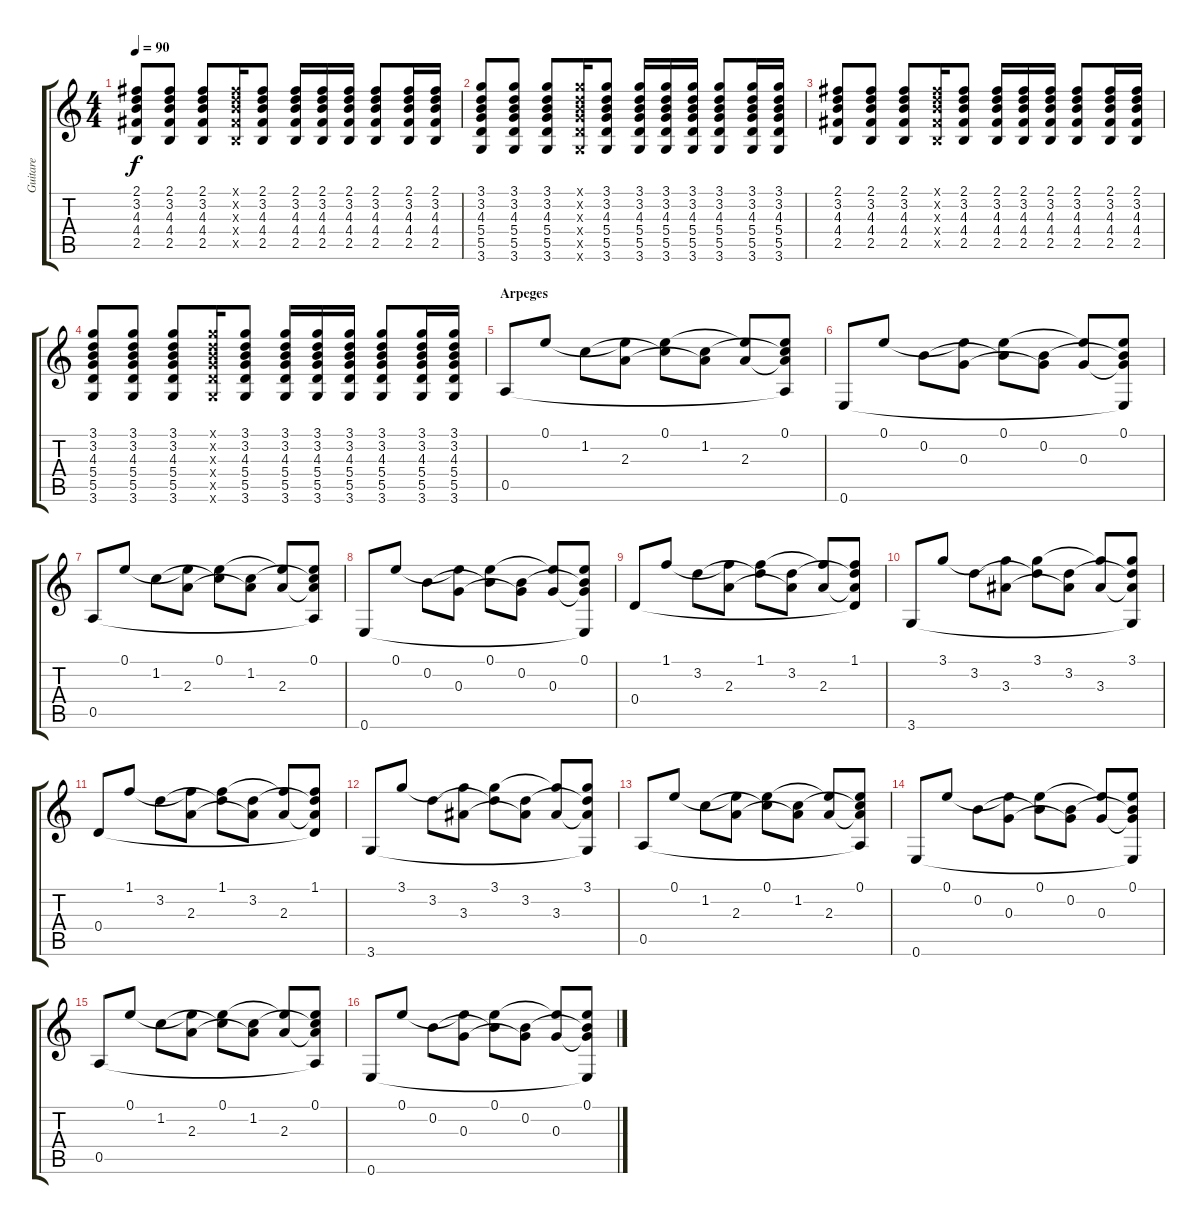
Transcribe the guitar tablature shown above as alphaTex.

\track ("Guitare" "Guitare") {instrument acousticguitarsteel}
\staff {score tabs}
\tuning (E4 B3 G3 D3 A2 E2) {hide}
\ts (4 4)
\tempo 90
\clef g2
\ks c
(2.1 3.2 4.3 4.4 2.5).8{dy f} (2.1 3.2 4.3 4.4 2.5).8 (2.1 3.2 4.3 4.4 2.5).8 (2.1{x} 3.2{x} 4.3{x} 4.4{x} 2.5{x}).16 (2.1 3.2 4.3 4.4 2.5).8 (2.1 3.2 4.3 4.4 2.5).16 (2.1 3.2 4.3 4.4 2.5).16 (2.1 3.2 4.3 4.4 2.5).16 (2.1 3.2 4.3 4.4 2.5).8 (2.1 3.2 4.3 4.4 2.5).16 (2.1 3.2 4.3 4.4 2.5).16 |
(3.1 3.2 4.3 5.4 5.5 3.6).8 (3.1 3.2 4.3 5.4 5.5 3.6).8 (3.1 3.2 4.3 5.4 5.5 3.6).8 (3.1{x} 3.2{x} 4.3{x} 5.4{x} 5.5{x} 3.6{x}).16 (3.1 3.2 4.3 5.4 5.5 3.6).8 (3.1 3.2 4.3 5.4 5.5 3.6).16 (3.1 3.2 4.3 5.4 5.5 3.6).16 (3.1 3.2 4.3 5.4 5.5 3.6).16 (3.1 3.2 4.3 5.4 5.5 3.6).8 (3.1 3.2 4.3 5.4 5.5 3.6).16 (3.1 3.2 4.3 5.4 5.5 3.6).16 |
(2.1 3.2 4.3 4.4 2.5).8 (2.1 3.2 4.3 4.4 2.5).8 (2.1 3.2 4.3 4.4 2.5).8 (2.1{x} 3.2{x} 4.3{x} 4.4{x} 2.5{x}).16 (2.1 3.2 4.3 4.4 2.5).8 (2.1 3.2 4.3 4.4 2.5).16 (2.1 3.2 4.3 4.4 2.5).16 (2.1 3.2 4.3 4.4 2.5).16 (2.1 3.2 4.3 4.4 2.5).8 (2.1 3.2 4.3 4.4 2.5).16 (2.1 3.2 4.3 4.4 2.5).16 |
(3.1 3.2 4.3 5.4 5.5 3.6).8 (3.1 3.2 4.3 5.4 5.5 3.6).8 (3.1 3.2 4.3 5.4 5.5 3.6).8 (3.1{x} 3.2{x} 4.3{x} 5.4{x} 5.5{x} 3.6{x}).16 (3.1 3.2 4.3 5.4 5.5 3.6).8 (3.1 3.2 4.3 5.4 5.5 3.6).16 (3.1 3.2 4.3 5.4 5.5 3.6).16 (3.1 3.2 4.3 5.4 5.5 3.6).16 (3.1 3.2 4.3 5.4 5.5 3.6).8 (3.1 3.2 4.3 5.4 5.5 3.6).16 (3.1 3.2 4.3 5.4 5.5 3.6).16 |
\section ("" "Arpeges")
0.5.8{instrument acousticguitarsteel} 0.1.8 1.2.8 (0.1{t} 2.3).8 (0.1 1.2{t}).8 (1.2 2.3{t}).8 (0.1{t} 2.3).8 (0.1 1.2{t} 2.3{t} 0.5{t}).8 |
0.6.8 0.1.8 0.2.8 (0.1{t} 0.3).8 (0.1 0.2{t}).8 (0.2 0.3{t}).8 (0.1{t} 0.3).8 (0.1 0.2{t} 0.3{t} 0.6{t}).8 |
0.5.8 0.1.8 1.2.8 (0.1{t} 2.3).8 (0.1 1.2{t}).8 (1.2 2.3{t}).8 (0.1{t} 2.3).8 (0.1 1.2{t} 2.3{t} 0.5{t}).8 |
0.6.8 0.1.8 0.2.8 (0.1{t} 0.3).8 (0.1 0.2{t}).8 (0.2 0.3{t}).8 (0.1{t} 0.3).8 (0.1 0.2{t} 0.3{t} 0.6{t}).8 |
0.4.8 1.1.8 3.2.8 (1.1{t} 2.3).8 (1.1 3.2{t}).8 (3.2 2.3{t}).8 (1.1{t} 2.3).8 (1.1 3.2{t} 2.3{t} 0.4{t}).8 |
3.6.8 3.1.8 3.2.8 (3.1{t} 3.3).8 (3.1 3.2{t}).8 (3.2 3.3{t}).8 (3.1{t} 3.3).8 (3.1 3.2{t} 3.3{t} 3.6{t}).8 |
0.4.8 1.1.8 3.2.8 (1.1{t} 2.3).8 (1.1 3.2{t}).8 (3.2 2.3{t}).8 (1.1{t} 2.3).8 (1.1 3.2{t} 2.3{t} 0.4{t}).8 |
3.6.8 3.1.8 3.2.8 (3.1{t} 3.3).8 (3.1 3.2{t}).8 (3.2 3.3{t}).8 (3.1{t} 3.3).8 (3.1 3.2{t} 3.3{t} 3.6{t}).8 |
0.5.8 0.1.8 1.2.8 (0.1{t} 2.3).8 (0.1 1.2{t}).8 (1.2 2.3{t}).8 (0.1{t} 2.3).8 (0.1 1.2{t} 2.3{t} 0.5{t}).8 |
0.6.8 0.1.8 0.2.8 (0.1{t} 0.3).8 (0.1 0.2{t}).8 (0.2 0.3{t}).8 (0.1{t} 0.3).8 (0.1 0.2{t} 0.3{t} 0.6{t}).8 |
0.5.8 0.1.8 1.2.8 (0.1{t} 2.3).8 (0.1 1.2{t}).8 (1.2 2.3{t}).8 (0.1{t} 2.3).8 (0.1 1.2{t} 2.3{t} 0.5{t}).8 |
0.6.8 0.1.8 0.2.8 (0.1{t} 0.3).8 (0.1 0.2{t}).8 (0.2 0.3{t}).8 (0.1{t} 0.3).8 (0.1 0.2{t} 0.3{t} 0.6{t}).8
